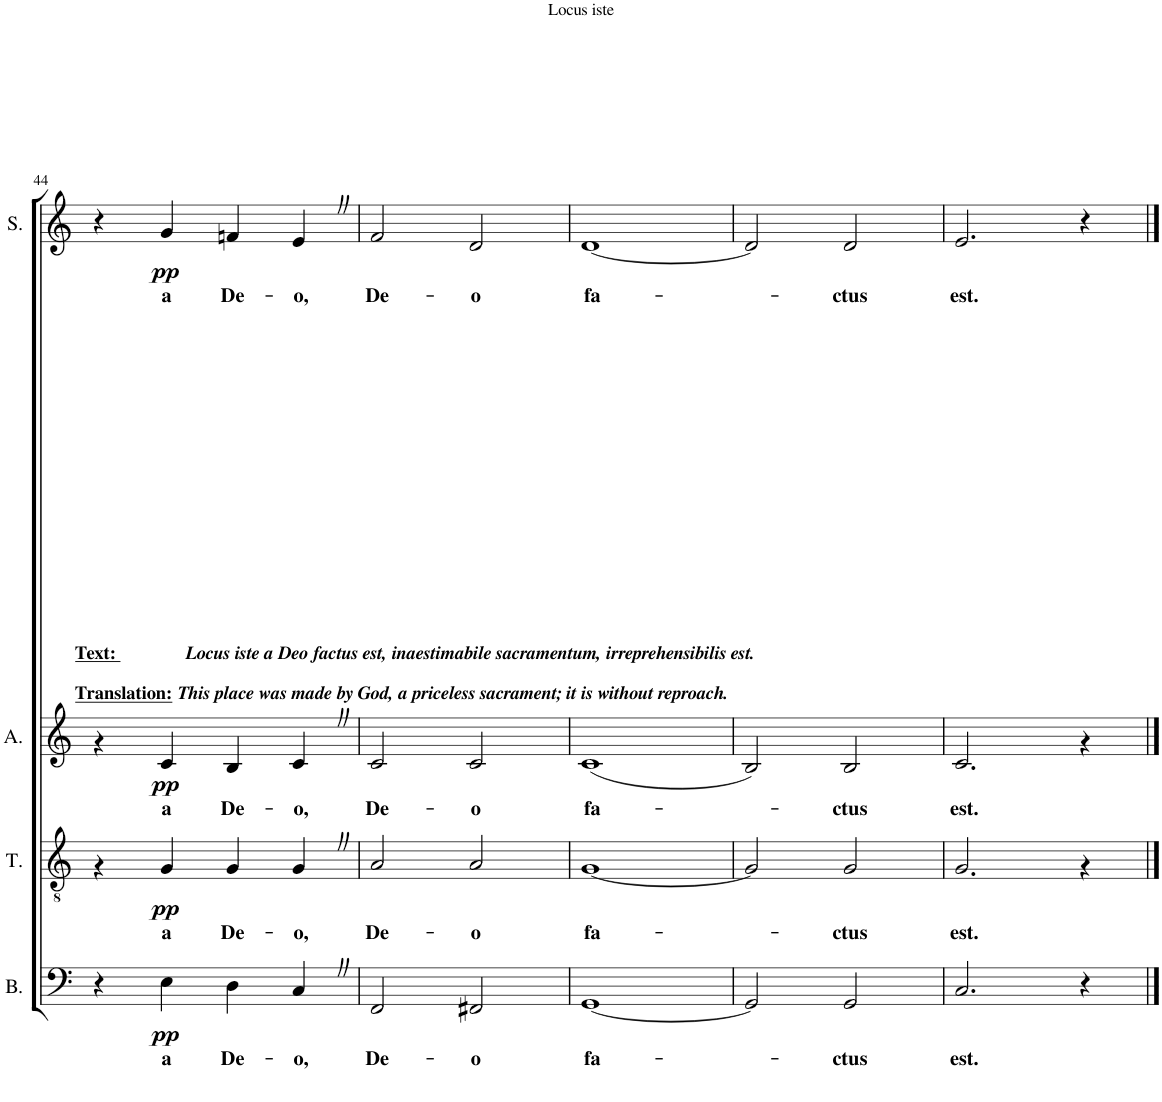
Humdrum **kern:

**kern	**text	**dynam	**kern	**text	**dynam	**kern	**text	**dynam	**kern	**text	**dynam
*part4	*part4	*part4	*part3	*part3	*part3	*part2	*part2	*part2	*part1	*part1	*part1
*staff4	*staff4	*staff4	*staff3	*staff3	*staff3	*staff2	*staff2	*staff2	*staff1	*staff1	*staff1
*I"Bass	*	*	*I"Tenor	*	*	*I"Alto	*	*	*I"Soprano	*	*
*I'B.	*	*	*I'T.	*	*	*I'A.	*	*	*I'S.	*	*
!!LO:PB:g=z
*clefF4	*	*	*clefGv2	*	*	*clefG2	*	*	*clefG2	*	*
*k[]	*	*	*k[]	*	*	*k[]	*	*	*k[]	*	*
*M4/4	*	*	*M4/4	*	*	*M4/4	*	*	*M4/4	*	*
=44	=44	=44	=44	=44	=44	=44	=44	=44	=44	=44	=44
*	*	*	*^	*	*	*^	*	*	*	*	*
4r	.	.	1ryy	4r	.	.	1ryy	4r	.	.	4r	.	.
!	!	!	!	!	!	!	!	!	!	!	!LO:TX:b:B:t=Text&colon;	!	!
!	!	!	!	!	!	!	!	!	!	!	!LO:TX:b:i:t=Locus iste a Deo factus est, inaestimabile sacramentum, irreprehensibilis est.	!	!
!	!	!	!	!	!	!	!	!	!	!	!LO:TX:b:t=Translation&colon;	!	!
!	!	!	!	!	!	!	!	!	!	!	!LO:TX:b:i:t=This place was made by God, a priceless sacrament; it is without reproach.	!	!
!	!LO:LY:b	!LO:DY:b	!	!	!LO:LY:b	!LO:DY:b	!	!	!LO:LY:b	!LO:DY:b	!	!LO:LY:b	!LO:DY:b
4E\	a	pp	.	4G/	a	pp	.	4c/	a	pp	4g/	a	pp
!	!LO:LY:b	!	!	!	!LO:LY:b	!	!	!	!LO:LY:b	!	!	!LO:LY:b	!
4D\	De-	.	.	4G/	De-	.	.	4B/	De-	.	4fn/	De-	.
!	!LO:LY:b	!	!	!	!LO:LY:b	!	!	!	!LO:LY:b	!	!	!LO:LY:b	!
4CZ/	-o,	.	.	4G/	-o,	.	.	4c/	-o,	.	4eZ/	-o,	.
=45	=45	=45	=45	=45	=45	=45	=45	=45	=45	=45	=45	=45	=45
!	!LO:LY:b	!	!	!	!LO:LY:b	!	!	!	!LO:LY:b	!	!	!LO:LY:b	!
2FF/	De-	.	1ryy	2A/	De-	.	1ryy	2c/	De-	.	2f/	De-	.
!	!LO:LY:b	!	!	!	!LO:LY:b	!	!	!	!LO:LY:b	!	!	!LO:LY:b	!
2FF#X/	-o	.	.	2A/	-o	.	.	2c/	-o	.	2d/	-o	.
=46	=46	=46	=46	=46	=46	=46	=46	=46	=46	=46	=46	=46	=46
!	!LO:LY:b	!	!	!	!LO:LY:b	!	!	!	!LO:LY:b	!	!	!LO:LY:b	!
[1GG	fa-	.	1ryy	[1G	fa-	.	1ryy	(1c	fa-	.	[1d	fa-	.
=47	=47	=47	=47	=47	=47	=47	=47	=47	=47	=47	=47	=47	=47
2GG/]	.	.	1ryy	2G/]	.	.	1ryy	2B/)	.	.	2d/]	.	.
!	!LO:LY:b	!	!	!	!LO:LY:b	!	!	!	!LO:LY:b	!	!	!LO:LY:b	!
2GG/	-ctus	.	.	2G/	-ctus	.	.	2B/	-ctus	.	2d/	-ctus	.
=48	=48	=48	=48	=48	=48	=48	=48	=48	=48	=48	=48	=48	=48
!	!LO:LY:b	!	!	!	!LO:LY:b	!	!	!	!LO:LY:b	!	!	!LO:LY:b	!
2.C/	est.	.	1ryy	2.G/	est.	.	1ryy	2.c/	est.	.	2.e/	est.	.
4r	.	.	.	4r	.	.	.	4r	.	.	4r	.	.
*	*	*	*v	*v	*	*	*	*	*	*	*	*	*
*	*	*	*	*	*	*v	*v	*	*	*	*	*
==	==	==	==	==	==	==	==	==	==	==	==
*-	*-	*-	*-	*-	*-	*-	*-	*-	*-	*-	*-
